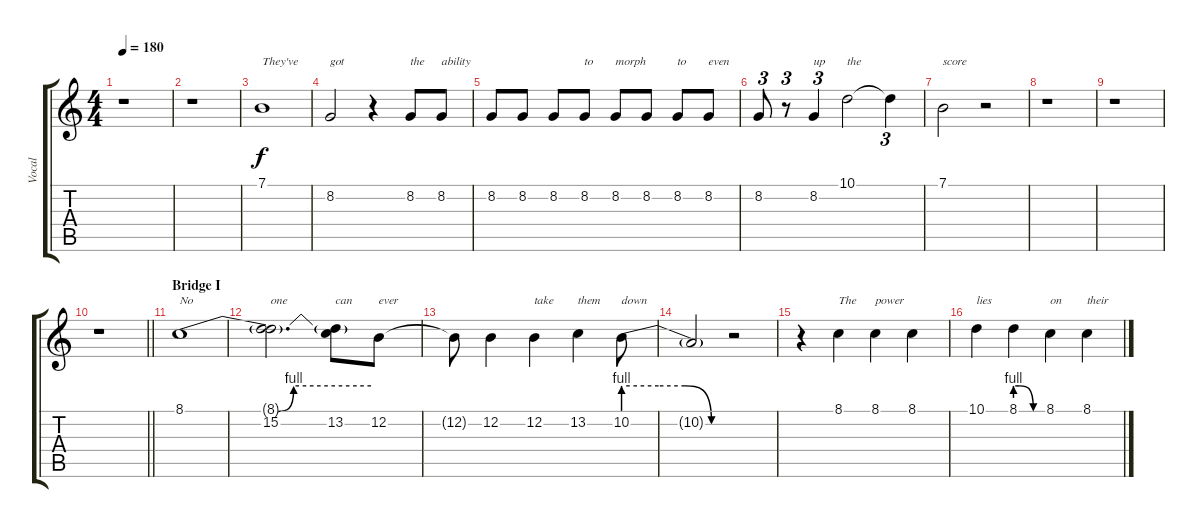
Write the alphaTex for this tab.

\track ("Vocal" "Vocal") {instrument violin}
\staff {score tabs}
\tuning (E4 B3 G3 D3 A2 E2) {hide}
\ts (4 4)
\tempo 180
\clef g2
\ks c
r.1{dy f} |
r.1 |
7.1.1{txt "They've"} |
8.2.2{txt "got"} r.4 8.2.8{txt "the"} 8.2.8{txt "ability"} |
8.2.8 8.2.8 8.2.8 8.2.8{txt "to"} 8.2.8{txt "morph"} 8.2.8 8.2.8{txt "to"} 8.2.8{txt "even"} |
8.2.8{tu (3 2)} r.8{tu (3 2)} 8.2.4{tu (3 2) txt "up"} 10.1.2{txt "the"} 10.1{t}.4{tu (3 2)} |
7.1.2{txt "score"} r.2 |
r.1 |
r.1 |
\barLineRight lightlight
r.1 |
\section ("" "Bridge I")
8.1{be (custom 0 0 30 0 35 4 60 4)}.1{txt "No"} |
(8.1{t} 15.2).2{d txt "one"} (8.1{t} 13.2).8{txt "can"} 12.2.8{txt "ever"} |
12.2{t}.8 12.2.4 12.2.4{txt "take"} 13.2.4{txt "them"} 10.2{be (custom 0 4 20 4 35 4 50 0 60 0)}.8{txt "down"} |
10.2{t}.2 r.2 |
r.4 8.1.4{txt "The"} 8.1.4{txt "power"} 8.1.4 |
10.1.4{txt "lies"} 8.1{be (custom 0 4 10 4 40 0 60 0)}.4 8.1.4{txt "on"} 8.1.4{txt "their"}
